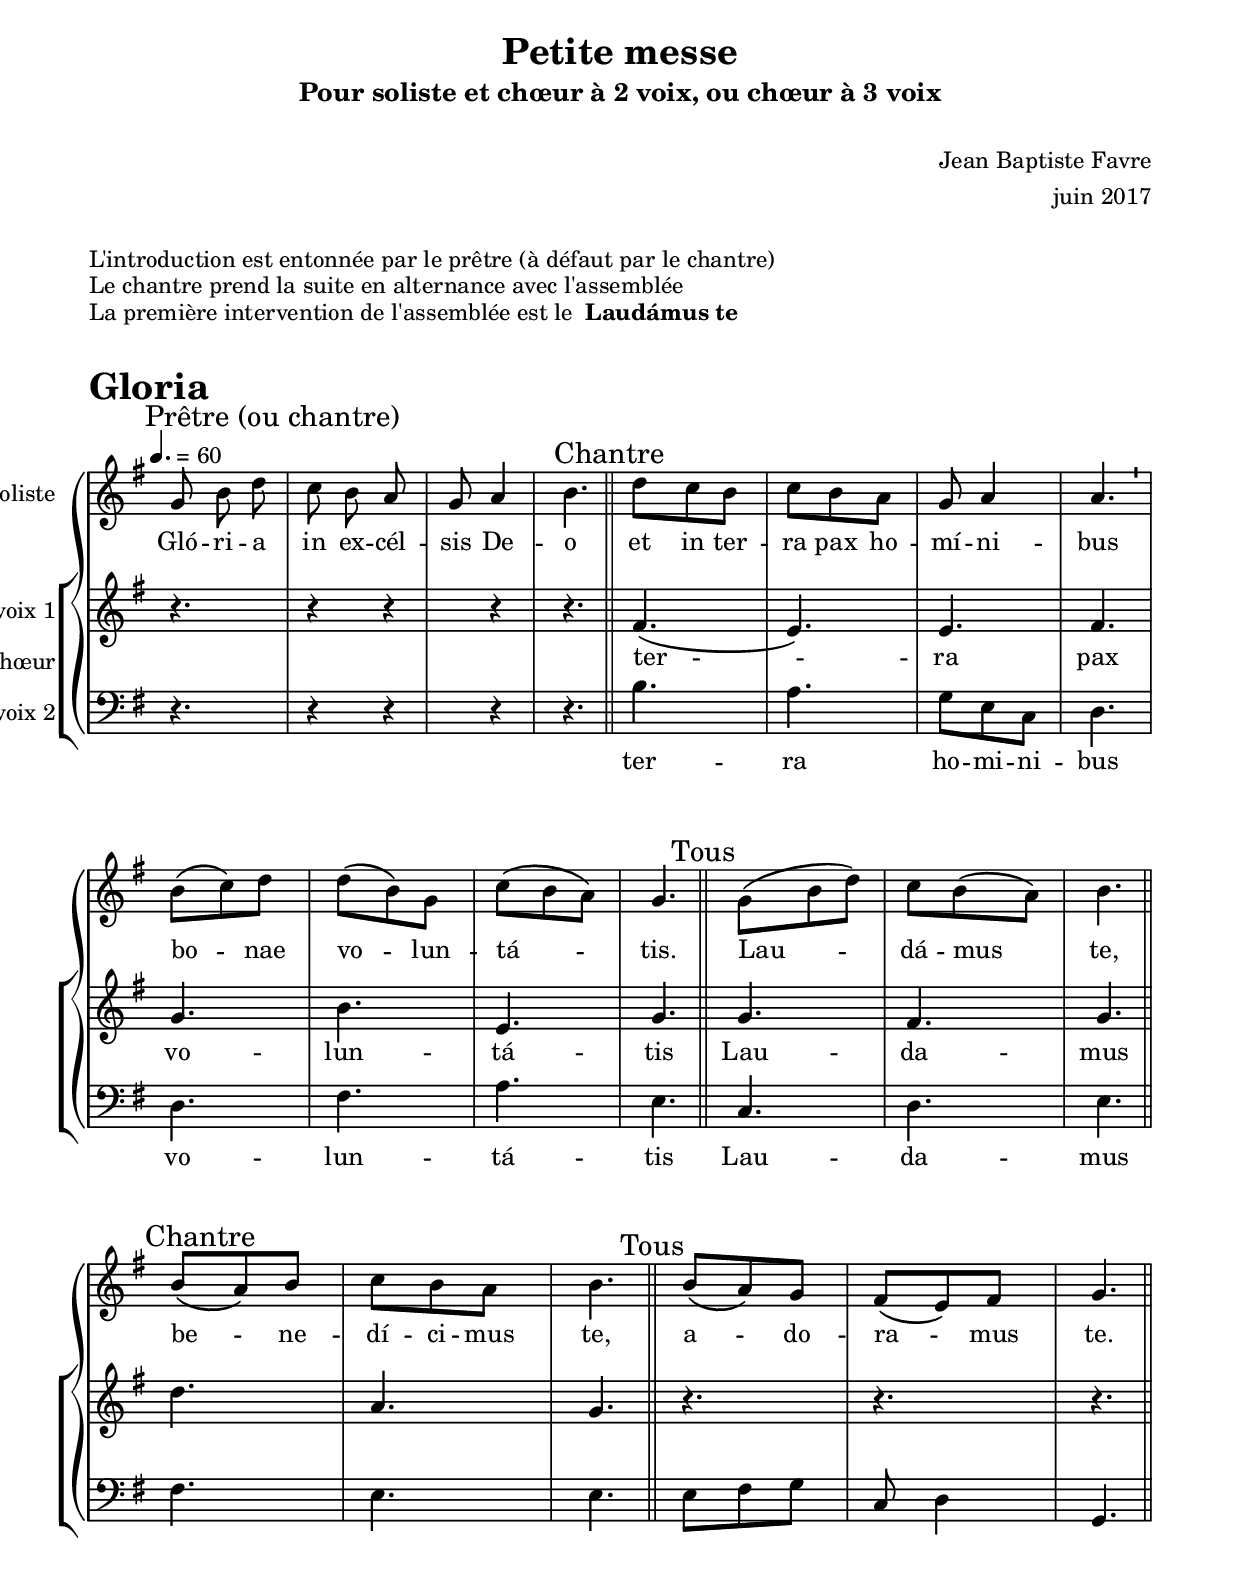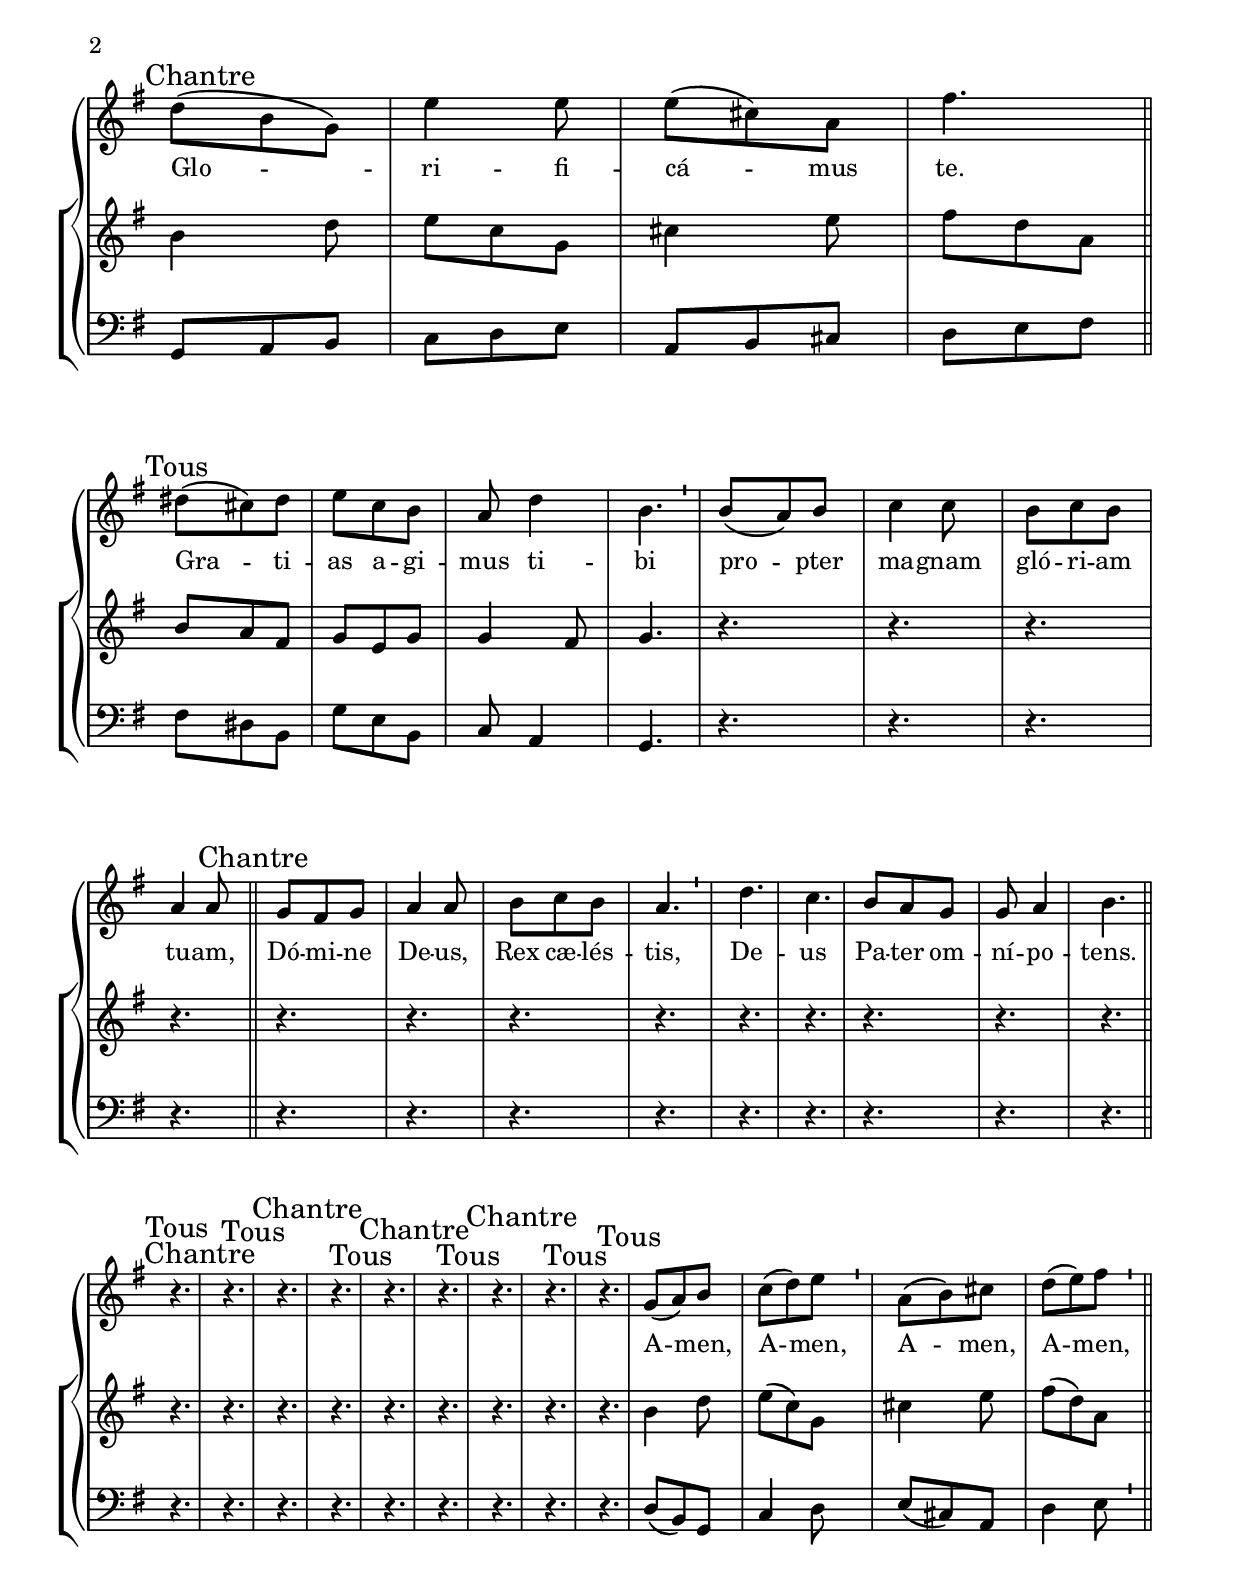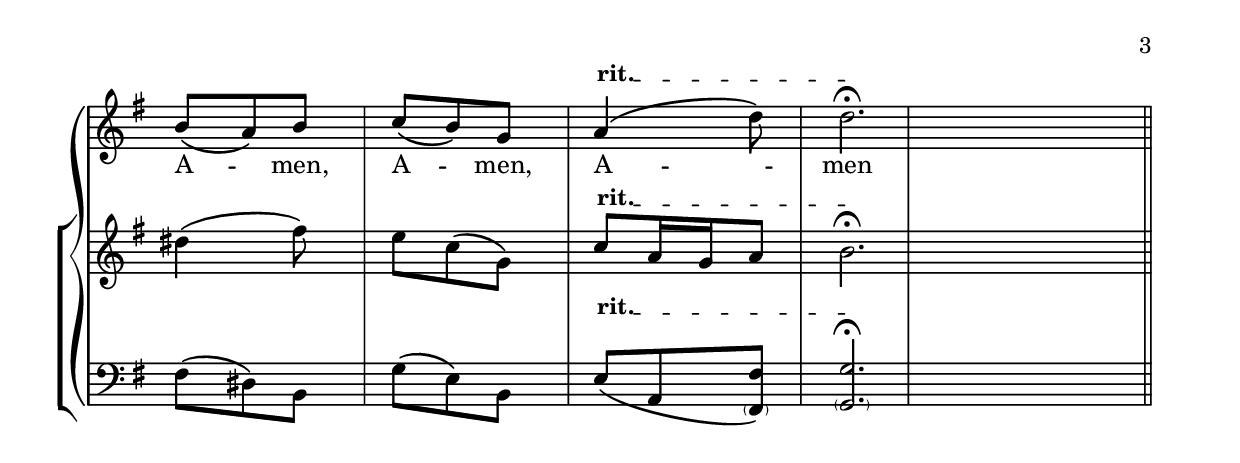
\version "2.18.2"
\include "gregorian.ly"

% Beginning layout directives
\paper {
  paper-width = 21.0\cm
  paper-height = 29.7\cm
  left-margin = 1.5\cm
  right-margin = 1.5\cm
  top-margin = 2\cm
  bottom-margin = 2\cm
  print-all-headers = true
  max-systems-per-page = 4
}

setStaffElements = {
  \override Staff.BarLine #'hair-thickness = #1
  \override Staff.BarLine #'thick-thickness = #5
  \override Staff.MultiMeasureRest #'font-size = #-1.5
}
% End of layout directives

% Beginning specific piece directives
\header {
  title = "Petite messe"
  subtitle = "Pour soliste et chœur à 2 voix, ou chœur à 3 voix"
  composer = \markup { \vspace #2 "Jean Baptiste Favre" \vspace #1 }
  arranger = "juin 2017"
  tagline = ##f
}

global = {
  \key g \major
  \time 3/8
}

"|" = \bar "||"
"`" = \divisioMinima

% Réserve
    % Soliste d,8 (e) fis g a b g a4 b4. | \break
    % Chœur 1 
    % Chœur 2 d8 cis c b a g c d4 g,4.



soloMusic = \relative c' {
  \tempo 4. = 60
  \mark "Prêtre (ou chantre)"
    % Glória in excélsis Deo
    % Gloire à Dieu, au plus haut des cieux
    g'8 b\noBeam d c8 b\noBeam a g a4 b4. |
  \mark "Chantre"
    % et in terra pax homínibus bonae voluntátis.
    % et paix sur la terre aux hommes qu'il aime.
    d8 c b c b a g a4 a4. ` \break
      b8 (c) d d (b) g c (b a) g4. |
  \mark "Tous"
    % Laudámus te,
    % Nous te louons,
    g8 (b d) c b (a) b4. | \break
  \mark "Chantre"
    % benedícimus te,
    % Nous te bénissons,
    b8 (a) b c b a b4. |
  \mark "Tous"
    % adoramus te.
    % nous t'adorons.
    b8 (a) g fis (e) fis g4. | \break
  \mark "Chantre"
    % Glorificámus te.
    % Nous te glorifions
    d'8 (b g) e'4 e8 e8 (cis) a fis'4. | \break
  \mark "Tous"
    % Gratias agimus tibi propter magnam glóriam tuam,
    % nous te rendons grâce pour ton immense gloire,
    dis8 (cis) dis e c b a d4 b4. `
      b8 (a) b c4 c8 b c b a4 a8 |
  \mark "Chantre"
    % Dómine Deus, Rex cæléstis,
    % Seigneur Dieur, Roi du ciel,
    g8 fis g a4 a8 b8 c b a4. `
    % Deus Pater omnípotens.
    % Dieu le Père tout puissant.
    d4. c b8 a g g a4 b4. | \break
  \mark "Tous"
  % Dómine Fili Unigénite, Jesu Christe.
  % Seigneur Fils unique Jésus Christ.
  r4.
  \mark "Chantre"
  % Dómine Deus, Agnus Dei, Fílius Patris,
  % Seigneur Dieu, Agenau de Dieu, le Fils du Père,
  r4.
  \mark "Tous"
  % qui tollis peccáta mundi, miserére nobis;
  % toi qui enlèves le pêché du monde, prends pitié de nous;
  r4.
  \mark "Chantre"
  % Qui tollis peccáta mundi, suscipe deprecationem nostram;
  % toi qui enlèves le pêché du monde, reçois notre prière;
  r4.
  \mark "Tous"
  % Qui sedes ad déxteram Patris, miserére nobis.
  % Toi qui es assis à la droite du Père, prends pitié de nous
  r4.
  \mark "Chantre"
  % Quóniam tu solus Sanctus,
  % Car toi seul est Saint,
  r4.
  \mark "Tous"
  % tu solus Dóminus,
  % Toi seul es Seigneur,
  r4.
  \mark "Chantre"
  % tu solus Altíssimus, Iesu Christe,
  % toi seul est le très haut, Jésus Christ
  r4.
  \mark "Tous"
  % cum Sancto Spíritu, in glória Dei Patris.
  % avec le Saint Esprit, dans la gloire de Dieu le Père.
  r4.
  \mark "Tous"
    % Amen, Amen
    g8 (a) b c (d) e `
    % Amen, Amen
    a, (b) cis d (e) fis `
    % Amen, Amen
    b,8 (a) b c (b) g
    % Amen
    \set Score.tempoHideNote = ##t
    \tempo 4. = 50
      \override TextSpanner.bound-details.left.text = \markup { \upright \bold "rit." }
      a4\startTextSpan (d8) d2.\stopTextSpan \fermata | \break
}
soloLyrics = \lyricmode {
  Gló -- ri -- a in ex -- cél -- sis De -- o
  et in ter -- ra pax ho -- mí -- ni -- bus bo -- nae vo -- lun -- tá -- tis.
  Lau -- dá -- mus te,
  be -- ne -- dí -- ci -- mus te,
  a -- do -- ra -- mus te.
  Glo -- ri -- fi -- cá -- mus te. Gra -- ti -- as a -- gi -- mus ti -- bi
  pro -- pter ma -- gnam gló -- ri -- am tu -- am,
  Dó -- mi -- ne De -- us, Rex cæ -- lés -- tis,
  De -- us Pa -- ter om -- ní -- po -- tens.
%  Dó -- mi -- ne Fi -- li U -- ni -- gé -- ni -- te, Je -- su Chri -- ste.
% Dó -- mi -- ne De -- us, A -- gnus De -- i, Fí -- li -- us Pa -- tris,
% qui tol -- lis pec -- cáta mundi, mi -- se -- ré -- re no -- bis;
% qui tol -- lis pec -- cáta mundi, sus -- ci -- pe de -- pre -- ca -- ti -- o -- nem no -- stram;
% Qui se -- des ad déx -- te -- ram Pa -- tris, mi -- se -- ré -- re no -- bis.
% Quó -- ni -- am tu so -- lus Sanc -- tus,
% tu so -- lus Dó -- mi -- nus,
% tu so -- lus Al -- tís -- si -- mus, Ie -- su Chri -- ste,
% cum Sanc -- to Spí -- ri -- tu, in gló -- ria De -- i Pa -- tris.
  A -- men, A -- men, A -- men, A -- men, A -- men, A -- men, A -- men
}

womenMusic = \relative c' {
  r4. r4 r4 r4 r4.
  fis4. (e4.) e4. fis4.
  g4. b e, g4.
  g4. fis4. g4.
  d'4. a4. g4.
  r4. r4. r4.
  b4 d8 e c g cis4 e8 fis d a
  b8 a fis g e g g4 fis8 g4.

  r4. r4. r4. r4. r4. r4. r4. r4. r4. r4. r4. r4. r4.
  r4. r4. r4. r4. r4. r4. r4. r4. r4.

  b4 d8 e (c) g cis4 e8 fis (d) a | \break
  dis4 (fis8) e c (g)
  \override TextSpanner.bound-details.left.text =
  \markup { \upright \bold "rit." }
  c8\startTextSpan  a16 g16 a8 b2.\stopTextSpan \fermata
  }
womenLyrics = \lyricmode {
  ter -- ra pax
  vo -- lun -- tá -- tis
  Lau -- da -- mus
  }

menMusic = \relative c {
  r4. r4 r4 r4 r4.
  b'4. a g8 e c8 d4.
  d4. fis a e
  c4. d e
  fis4. e4. e4.
  e8 fis g c, d4 g,4.
  g8 a b c d e a, b cis d e fis
  fis8 dis b g' e b c a4 g4.

  r4. r4. r4. r4. r4. r4. r4. r4. r4. r4. r4. r4. r4.
  r4. r4. r4. r4. r4. r4. r4. r4. r4.

  d'8 (b) g c4 d8 e (cis) a d4 e8 `
  fis8 (dis) b g' (e) b
  \override TextSpanner.bound-details.left.text =
  \markup { \upright \bold "rit." }
  e8^\startTextSpan (a, <fis' \parenthesize fis,>) <\parenthesize g, g'>2.\stopTextSpan\fermata
  }
menLyrics = \lyricmode {
  ter -- ra ho -- mi -- ni -- bus
  vo -- lun -- tá -- tis
  Lau -- da -- mus
  }

\book {
  \markup { \vspace #1 }
  \markup { "L'introduction est entonnée par le prêtre (à défaut par le chantre)" }
  \markup { "Le chantre prend la suite en alternance avec l'assemblée" }
  \markup { "La première intervention de l'assemblée est le " \bold "Laudámus te" }
  \markup { \vspace #1 }
  \score {
    \header {
      piece = \markup { \fontsize #4 \bold "Gloria" }
    }
    \new GrandStaff <<
      \new Staff \with {
        instrumentName = \markup \column { "Soliste" }
      } <<
        \setStaffElements
        \global \clef treble
        \new Voice = "soliste" {
          \soloMusic
        }
        \new Lyrics \lyricsto "soliste" {
          \soloLyrics
        }
      >>
      \new ChoirStaff \with {
        instrumentName = \markup {\left-align "Chœur"}
      } <<
        \new Staff \with {
          instrumentName = \markup {\right-align "voix 1"}
        } {
          \setStaffElements
          \global \clef treble
          \new Voice = "femmes" {
            \womenMusic
          }
        }
        \new Lyrics \lyricsto "femmes" {
          \womenLyrics
        }
        \new Staff \with {
          instrumentName = \markup {\right-align "voix 2"}
        } {
          \setStaffElements
          \global \clef bass
          \new Voice = "hommes" {
            \menMusic
          }
        }
        \new Lyrics \lyricsto "hommes" {
          \menLyrics
        }
      >>
    >>
    \layout {
      ragged-last = ##f
      \context {
        \Staff
          \omit TimeSignature
      }
      \context {
        \Score
          defaultBarType = "" 
      }
    }
    \midi { }
  }
}